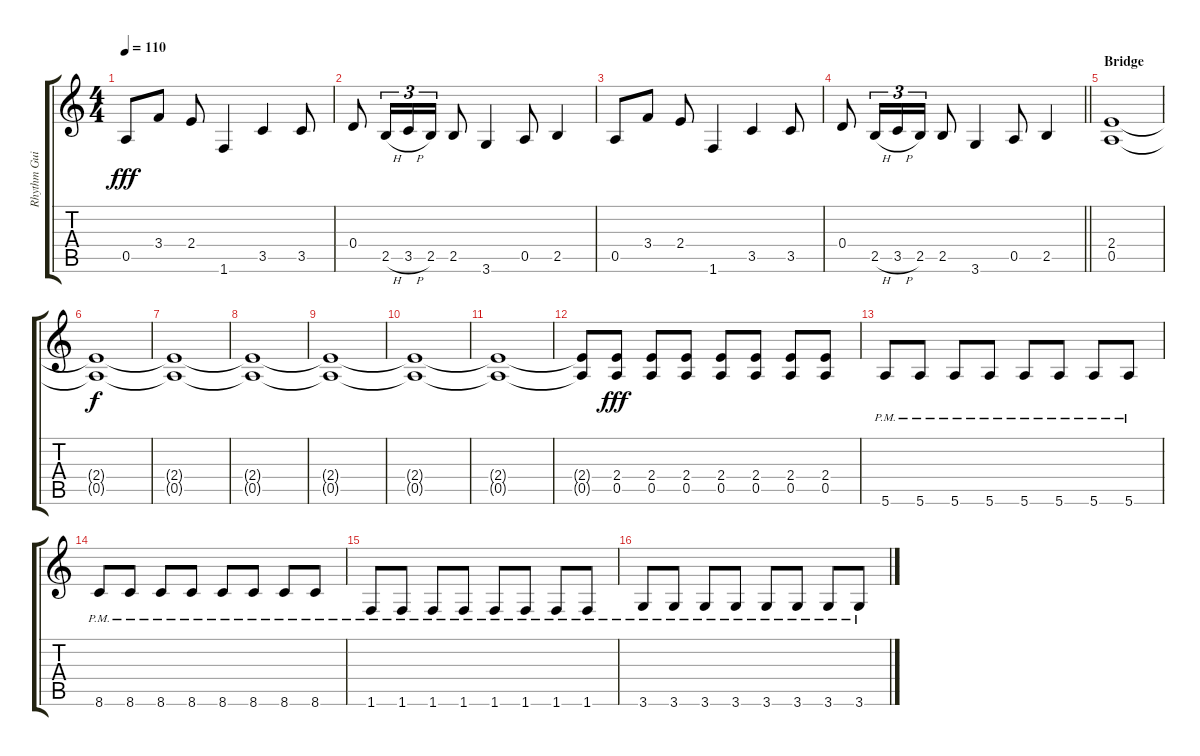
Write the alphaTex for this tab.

\track ("Rhythm Guitar L" "Rhythm Gui") {instrument distortionguitar}
\staff {score tabs}
\tuning (E4 B3 G3 D3 A2 E2) {hide}
\ts (4 4)
\tempo 110
\clef g2
\ks c
0.5.8{dy fff} 3.4.8 2.4.8 1.6.4 3.5.4 3.5.8 |
0.4.8 2.5{h}.16{tu (3 2)} 3.5{h}.16{tu (3 2)} 2.5.16{tu (3 2)} 2.5.8 3.6.4 0.5.8 2.5.4 |
0.5.8 3.4.8 2.4.8 1.6.4 3.5.4 3.5.8 |
\barLineRight lightlight
0.4.8 2.5{h}.16{tu (3 2)} 3.5{h}.16{tu (3 2)} 2.5.16{tu (3 2)} 2.5.8 3.6.4 0.5.8 2.5.4 |
\section ("" "Bridge")
(2.4 0.5).1{volume 9} |
(2.4{t} 0.5{t}).1{dy f} |
(2.4{t} 0.5{t}).1 |
(2.4{t} 0.5{t}).1 |
(2.4{t} 0.5{t}).1{volume 6} |
(2.4{t} 0.5{t}).1 |
(2.4{t} 0.5{t}).1 |
(2.4{t} 0.5{t}).8 (2.4 0.5).8{dy fff volume 13} (2.4 0.5).8 (2.4 0.5).8 (2.4 0.5).8 (2.4 0.5).8 (2.4 0.5).8 (2.4 0.5).8 |
5.6{pm}.8 5.6{pm}.8 5.6{pm}.8 5.6{pm}.8 5.6{pm}.8 5.6{pm}.8 5.6{pm}.8 5.6{pm}.8 |
8.6{pm}.8 8.6{pm}.8 8.6{pm}.8 8.6{pm}.8 8.6{pm}.8 8.6{pm}.8 8.6{pm}.8 8.6{pm}.8 |
1.6{pm}.8 1.6{pm}.8 1.6{pm}.8 1.6{pm}.8 1.6{pm}.8 1.6{pm}.8 1.6{pm}.8 1.6{pm}.8 |
3.6{pm}.8 3.6{pm}.8 3.6{pm}.8 3.6{pm}.8 3.6{pm}.8 3.6{pm}.8 3.6{pm}.8 3.6{pm}.8
